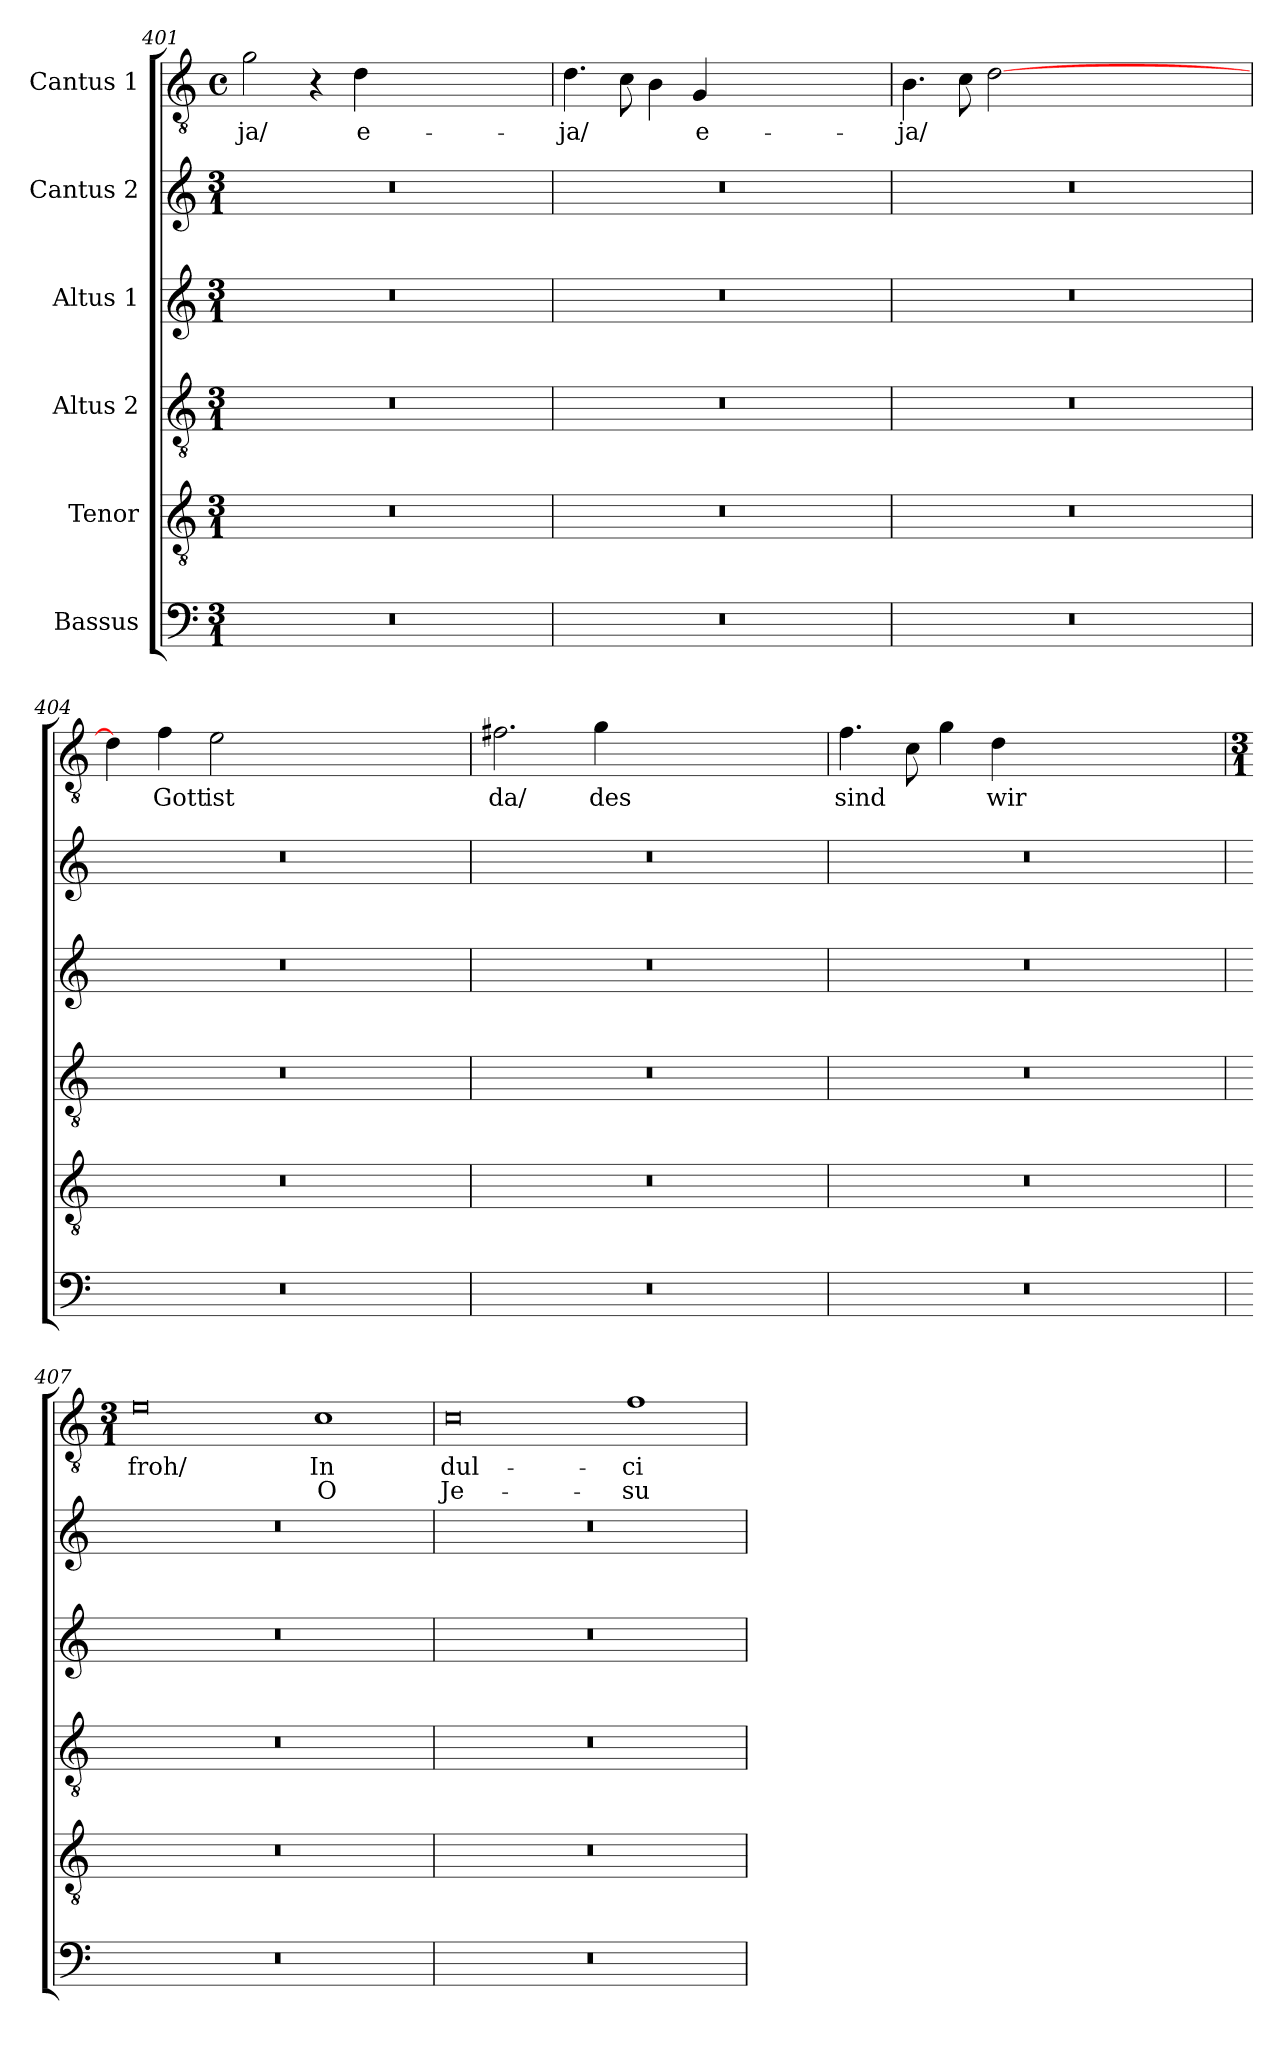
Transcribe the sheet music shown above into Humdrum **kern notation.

**kern	**kern	**kern	**kern	**kern	**kern	**text	**text
*part6	*part5	*part4	*part3	*part2	*part1	*part1	*part1
*staff6	*staff5	*staff4	*staff3	*staff2	*staff1	*staff1	*staff1
*I"Bassus	*I"Tenor	*I"Altus 2	*I"Altus 1	*I"Cantus 2	*I"Cantus 1	*	*
*clefF4	*clefGv2	*clefGv2	*clefG2	*clefG2	*clefGv2	*	*
*M3/1	*M3/1	*M3/1	*M3/1	*M3/1	*M4/4	*	*
*	*	*	*	*	*met(c)	*	*
=401	=401	=401	=401	=401	=401	=401	=401
!	!	!	!	!	!	!LO:LY:b:cj	!
0.r	0.r	0.r	0.r	0.r	2g\	-ja/	.
.	.	.	.	.	4r	.	.
!	!	!	!	!	!	!LO:LY:b:cj	!
.	.	.	.	.	4d\	e-	.
.	.	.	.	.	0ryy	.	.
=402	=402	=402	=402	=402	=402	=402	=402
!	!	!	!	!	!	!LO:LY:b:cj	!
0.r	0.r	0.r	0.r	0.r	4.d\	-ja/	.
.	.	.	.	.	8c\	.	.
.	.	.	.	.	4B\	.	.
!	!	!	!	!	!	!LO:LY:b:cj	!
.	.	.	.	.	4G/	e-	.
.	.	.	.	.	0ryy	.	.
=403	=403	=403	=403	=403	=403	=403	=403
!	!	!	!	!	!	!LO:LY:b:cj	!
0.r	0.r	0.r	0.r	0.r	4.B\	-ja/	.
.	.	.	.	.	8c\	.	.
.	.	.	.	.	[>2d\	.	.
.	.	.	.	.	0ryy	.	.
=404	=404	=404	=404	=404	=404	=404	=404
0.r	0.r	0.r	0.r	0.r	4d\]	.	.
!	!	!	!	!	!	!LO:LY:b:cj	!
.	.	.	.	.	4f\	Gott	.
!	!	!	!	!	!	!LO:LY:b:cj	!
.	.	.	.	.	2e\	ist	.
.	.	.	.	.	0ryy	.	.
!!LO:LB:g=z
=405	=405	=405	=405	=405	=405	=405	=405
!	!	!	!	!	!	!LO:LY:b:cj	!
0.r	0.r	0.r	0.r	0.r	2.f#X\	da/	.
!	!	!	!	!	!	!LO:LY:b:cj	!
.	.	.	.	.	4g\	des	.
.	.	.	.	.	0ryy	.	.
=406	=406	=406	=406	=406	=406	=406	=406
!	!	!	!	!	!	!LO:LY:b:cj	!
0.r	0.r	0.r	0.r	0.r	4.f\	sind	.
.	.	.	.	.	8c\	.	.
.	.	.	.	.	4g\	.	.
!	!	!	!	!	!	!LO:LY:b:cj	!
.	.	.	.	.	4d\	wir	.
.	.	.	.	.	0ryy	.	.
=407	=407	=407	=407	=407	=407	=407	=407
*	*	*	*	*	*M3/1	*	*
!	!	!	!	!	!	!LO:LY:b:cj	!
0.r	0.r	0.r	0.r	0.r	0e	froh/	.
!	!	!	!	!	!	!LO:LY:b:cj	!LO:LY:b:cj
.	.	.	.	.	1c	In	O
=408	=408	=408	=408	=408	=408	=408	=408
!	!	!	!	!	!	!LO:LY:b:cj	!LO:LY:b:cj
0.r	0.r	0.r	0.r	0.r	0c	dul-	-Je-
!	!	!	!	!	!	!LO:LY:b:cj	!LO:LY:b:cj
.	.	.	.	.	1f	-ci	su
=	=	=	=	=	=	=	=
*-	*-	*-	*-	*-	*-	*-	*-
